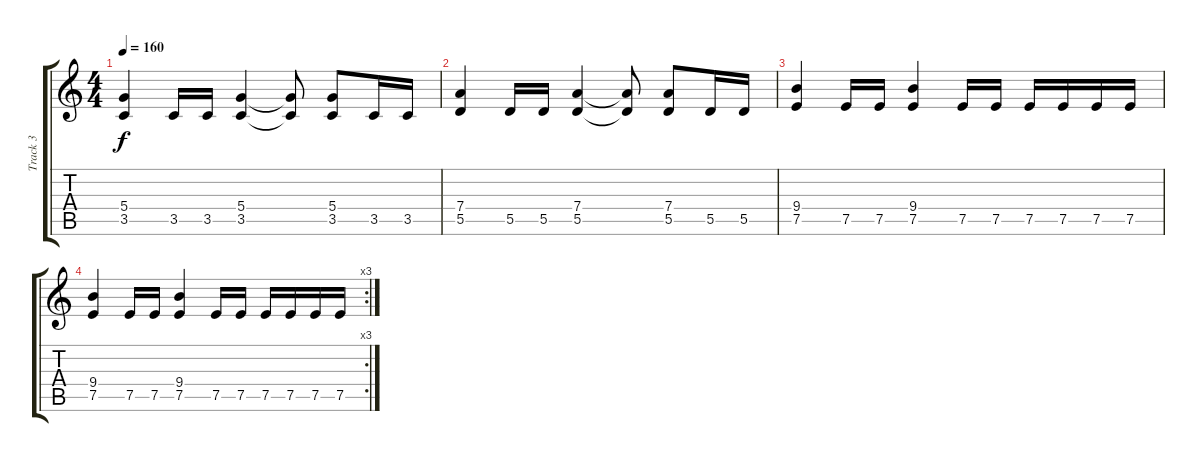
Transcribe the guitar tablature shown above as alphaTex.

\track ("Track 3" "Track 3") {instrument distortionguitar}
\staff {score tabs}
\tuning (E4 B3 G3 D3 A2 E2) {hide}
\ts (4 4)
\tempo 160
\clef g2
\ks c
(5.4 3.5).4{dy f} 3.5.16 3.5.16 (5.4 3.5).4 (5.4{t} 3.5{t}).8 (5.4 3.5).8 3.5.16 3.5.16 |
(7.4 5.5).4 5.5.16 5.5.16 (7.4 5.5).4 (7.4{t} 5.5{t}).8 (7.4 5.5).8 5.5.16 5.5.16 |
(9.4 7.5).4 7.5.16 7.5.16 (9.4 7.5).4 7.5.16 7.5.16 7.5.16 7.5.16 7.5.16 7.5.16 |
\rc 3
(9.4 7.5).4 7.5.16 7.5.16 (9.4 7.5).4 7.5.16 7.5.16 7.5.16 7.5.16 7.5.16 7.5.16
